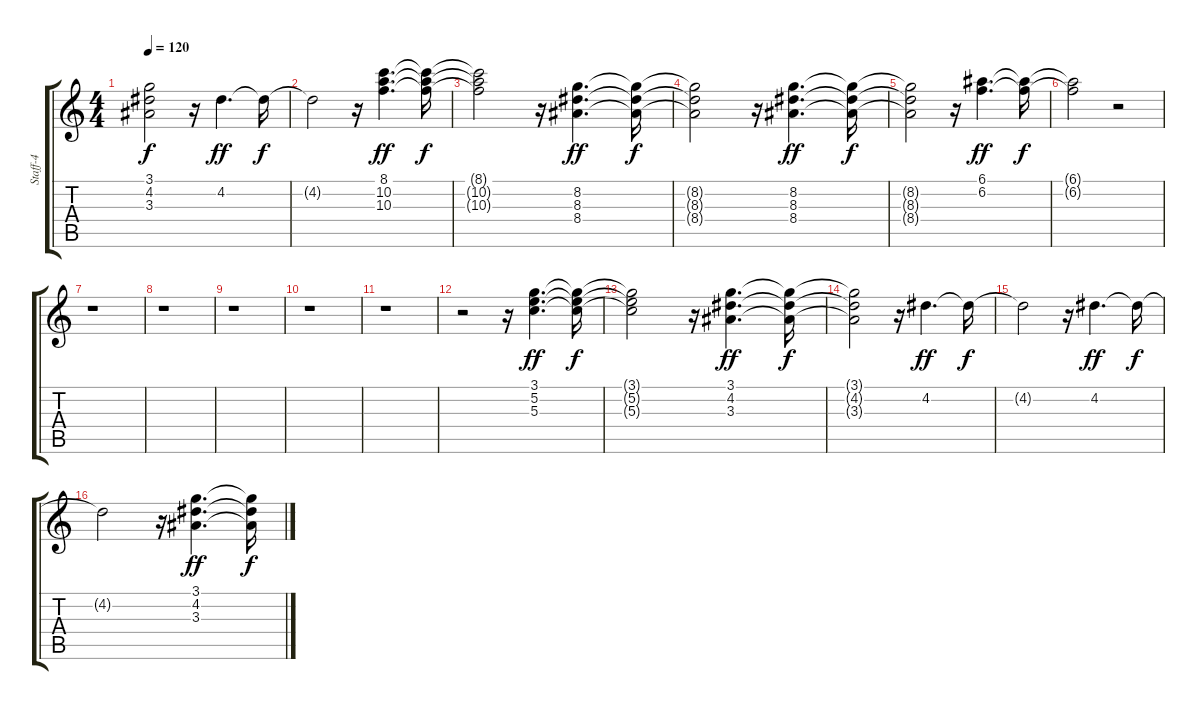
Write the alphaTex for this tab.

\track ("Staff-4" "Staff-4") {instrument acousticguitarsteel}
\staff {score tabs}
\tuning (E4 B3 G3 D3 A2 E2) {hide}
\ts (4 4)
\tempo 120
\clef g2
\ks c
(3.1{t} 4.2{t} 3.3{t}).2{dy f} r.16 4.2.4{d dy ff} 4.2{t}.16{dy f} |
4.2{t}.2 r.16 (8.1 10.2 10.3).4{d dy ff} (8.1{t} 10.2{t} 10.3{t}).16{dy f} |
(8.1{t} 10.2{t} 10.3{t}).2 r.16 (8.2 8.3 8.4).4{d dy ff} (8.2{t} 8.3{t} 8.4{t}).16{dy f} |
(8.2{t} 8.3{t} 8.4{t}).2 r.16 (8.2 8.3 8.4).4{d dy ff} (8.2{t} 8.3{t} 8.4{t}).16{dy f} |
(8.2{t} 8.3{t} 8.4{t}).2 r.16 (6.1 6.2).4{d dy ff} (6.1{t} 6.2{t}).16{dy f} |
(6.1{t} 6.2{t}).2 r.2 |
r.1 |
r.1 |
r.1 |
r.1 |
r.1 |
r.2 r.16 (3.1 5.2 5.3).4{d dy ff} (3.1{t} 5.2{t} 5.3{t}).16{dy f} |
(3.1{t} 5.2{t} 5.3{t}).2 r.16 (3.1 4.2 3.3).4{d dy ff} (3.1{t} 4.2{t} 3.3{t}).16{dy f} |
(3.1{t} 4.2{t} 3.3{t}).2 r.16 4.2.4{d dy ff} 4.2{t}.16{dy f} |
4.2{t}.2 r.16 4.2.4{d dy ff} 4.2{t}.16{dy f} |
4.2{t}.2 r.16 (3.1 4.2 3.3).4{d dy ff} (3.1{t} 4.2{t} 3.3{t}).16{dy f}
